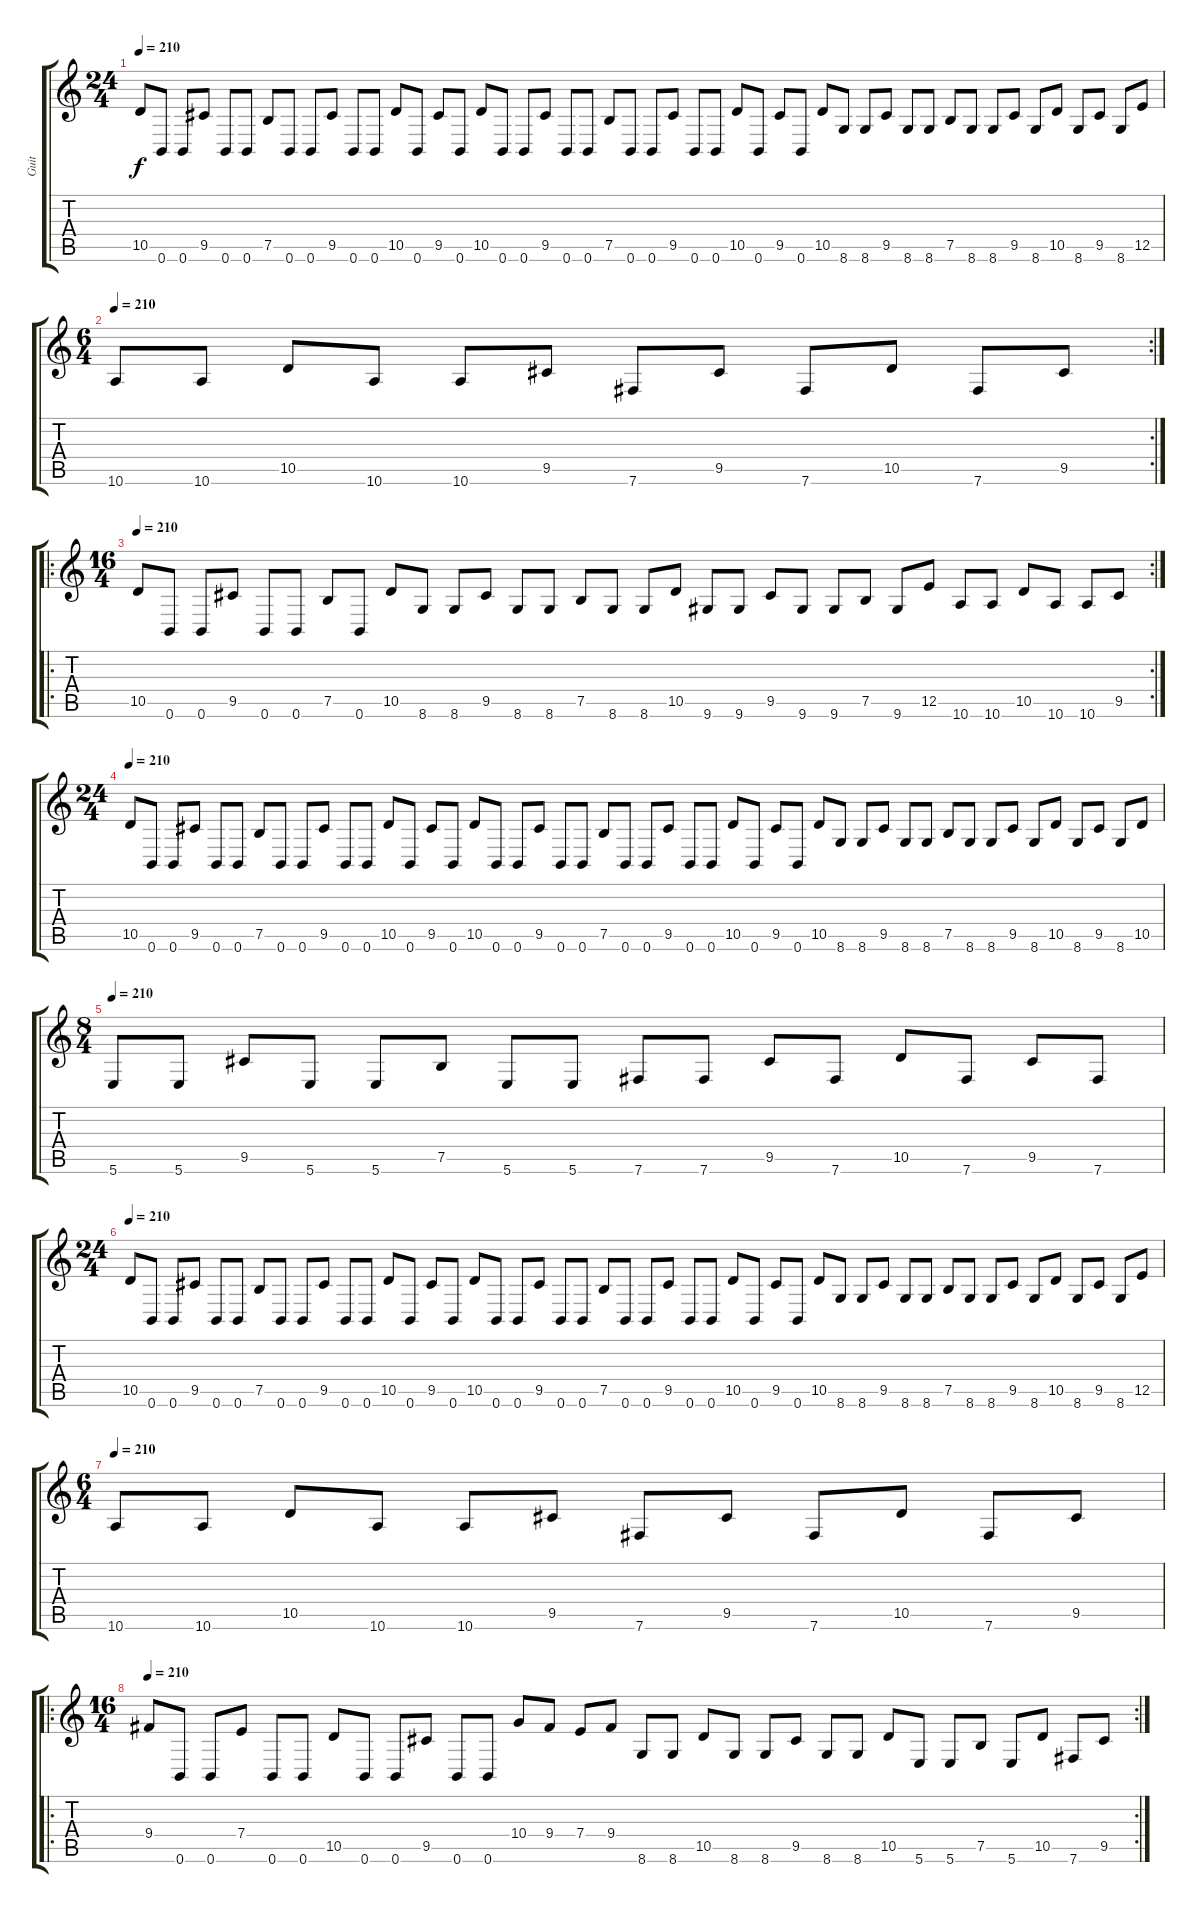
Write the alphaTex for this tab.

\track ("Guit" "Guit") {instrument distortionguitar}
\staff {score tabs}
\tuning (B3 Gb3 D3 A2 E2 B1) {hide}
\ts (24 4)
\tempo 210
\clef g2
\ks c
10.5.8{dy f} 0.6.8 0.6.8 9.5.8 0.6.8 0.6.8 7.5.8 0.6.8 0.6.8 9.5.8 0.6.8 0.6.8 10.5.8 0.6.8 9.5.8 0.6.8 10.5.8 0.6.8 0.6.8 9.5.8 0.6.8 0.6.8 7.5.8 0.6.8 0.6.8 9.5.8 0.6.8 0.6.8 10.5.8 0.6.8 9.5.8 0.6.8 10.5.8 8.6.8 8.6.8 9.5.8 8.6.8 8.6.8 7.5.8 8.6.8 8.6.8 9.5.8 8.6.8 10.5.8 8.6.8 9.5.8 8.6.8 12.5.8 |
\rc 2
\ts (6 4)
\tempo 210
10.6.8 10.6.8 10.5.8 10.6.8 10.6.8 9.5.8 7.6.8 9.5.8 7.6.8 10.5.8 7.6.8 9.5.8 |
\ro
\rc 2
\ts (16 4)
\tempo 210
10.5.8 0.6.8 0.6.8 9.5.8 0.6.8 0.6.8 7.5.8 0.6.8 10.5.8 8.6.8 8.6.8 9.5.8 8.6.8 8.6.8 7.5.8 8.6.8 8.6.8 10.5.8 9.6.8 9.6.8 9.5.8 9.6.8 9.6.8 7.5.8 9.6.8 12.5.8 10.6.8 10.6.8 10.5.8 10.6.8 10.6.8 9.5.8 |
\ts (24 4)
\tempo 210
10.5.8 0.6.8 0.6.8 9.5.8 0.6.8 0.6.8 7.5.8 0.6.8 0.6.8 9.5.8 0.6.8 0.6.8 10.5.8 0.6.8 9.5.8 0.6.8 10.5.8 0.6.8 0.6.8 9.5.8 0.6.8 0.6.8 7.5.8 0.6.8 0.6.8 9.5.8 0.6.8 0.6.8 10.5.8 0.6.8 9.5.8 0.6.8 10.5.8 8.6.8 8.6.8 9.5.8 8.6.8 8.6.8 7.5.8 8.6.8 8.6.8 9.5.8 8.6.8 10.5.8 8.6.8 9.5.8 8.6.8 10.5.8 |
\ts (8 4)
\tempo 210
5.6.8 5.6.8 9.5.8 5.6.8 5.6.8 7.5.8 5.6.8 5.6.8 7.6.8 7.6.8 9.5.8 7.6.8 10.5.8 7.6.8 9.5.8 7.6.8 |
\ts (24 4)
\tempo 210
10.5.8 0.6.8 0.6.8 9.5.8 0.6.8 0.6.8 7.5.8 0.6.8 0.6.8 9.5.8 0.6.8 0.6.8 10.5.8 0.6.8 9.5.8 0.6.8 10.5.8 0.6.8 0.6.8 9.5.8 0.6.8 0.6.8 7.5.8 0.6.8 0.6.8 9.5.8 0.6.8 0.6.8 10.5.8 0.6.8 9.5.8 0.6.8 10.5.8 8.6.8 8.6.8 9.5.8 8.6.8 8.6.8 7.5.8 8.6.8 8.6.8 9.5.8 8.6.8 10.5.8 8.6.8 9.5.8 8.6.8 12.5.8 |
\ts (6 4)
\tempo 210
10.6.8 10.6.8 10.5.8 10.6.8 10.6.8 9.5.8 7.6.8 9.5.8 7.6.8 10.5.8 7.6.8 9.5.8 |
\ro
\rc 2
\ts (16 4)
\tempo 210
9.4.8 0.6.8 0.6.8 7.4.8 0.6.8 0.6.8 10.5.8 0.6.8 0.6.8 9.5.8 0.6.8 0.6.8 10.4.8 9.4.8 7.4.8 9.4.8 8.6.8 8.6.8 10.5.8 8.6.8 8.6.8 9.5.8 8.6.8 8.6.8 10.5.8 5.6.8 5.6.8 7.5.8 5.6.8 10.5.8 7.6.8 9.5.8
